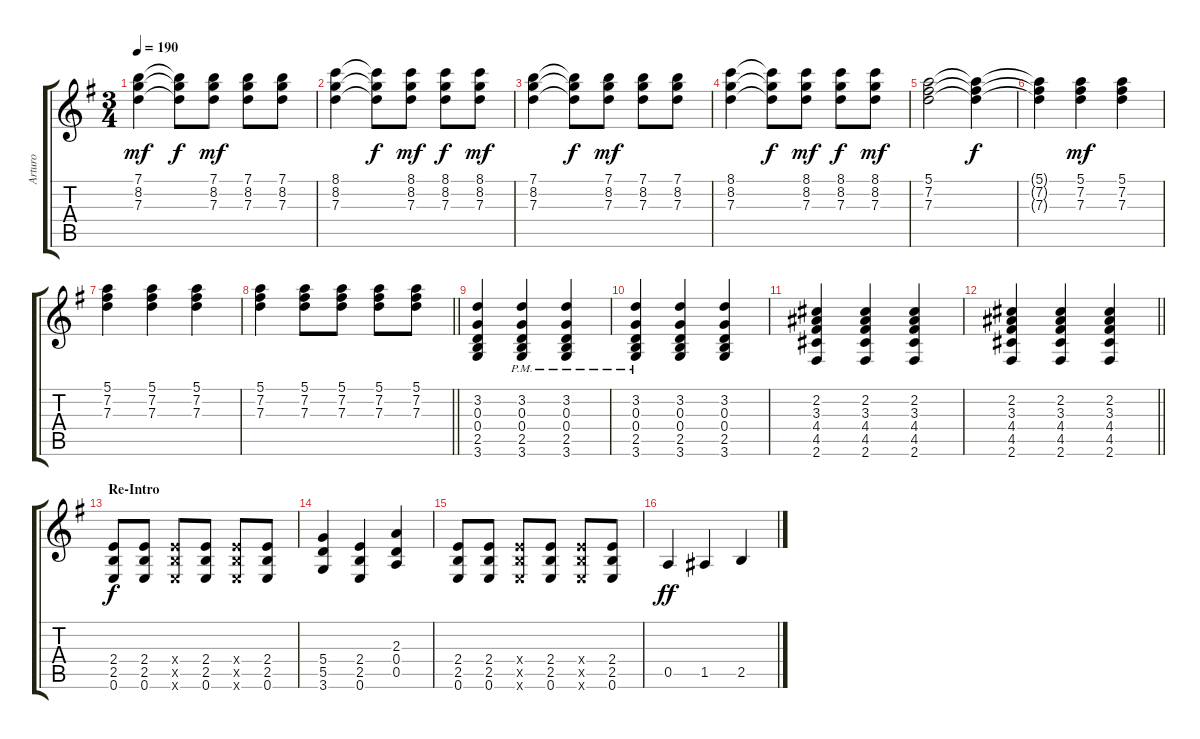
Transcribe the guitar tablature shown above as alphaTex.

\track ("Arturo" "Arturo") {instrument acousticguitarsteel}
\staff {score tabs}
\tuning (E4 B3 G3 D3 A2 E2) {hide}
\ts (3 4)
\tempo 190
\clef g2
\ks g
(7.1 8.2 7.3).4{dy mf} (7.1{t} 8.2{t} 7.3{t}).8{dy f} (7.1 8.2 7.3).8{dy mf} (7.1 8.2 7.3).8 (7.1 8.2 7.3).8 |
(8.1 8.2 7.3).4 (8.1{t} 8.2{t} 7.3{t}).8{dy f} (8.1 8.2 7.3).8{dy mf} (8.1 8.2 7.3).8{dy f} (8.1 8.2 7.3).8{dy mf} |
(7.1 8.2 7.3).4 (7.1{t} 8.2{t} 7.3{t}).8{dy f} (7.1 8.2 7.3).8{dy mf} (7.1 8.2 7.3).8 (7.1 8.2 7.3).8 |
(8.1 8.2 7.3).4 (8.1{t} 8.2{t} 7.3{t}).8{dy f} (8.1 8.2 7.3).8{dy mf} (8.1 8.2 7.3).8{dy f} (8.1 8.2 7.3).8{dy mf} |
(5.1 7.2 7.3).2 (5.1{t} 7.2{t} 7.3{t}).4{dy f} |
(5.1{t} 7.2{t} 7.3{t}).4 (5.1 7.2 7.3).4{dy mf} (5.1 7.2 7.3).4 |
(5.1 7.2 7.3).4 (5.1 7.2 7.3).4 (5.1 7.2 7.3).4 |
\barLineRight lightlight
(5.1 7.2 7.3).4 (5.1 7.2 7.3).8 (5.1 7.2 7.3).8 (5.1 7.2 7.3).8 (5.1 7.2 7.3).8 |
(3.2 0.3 0.4 2.5 3.6).4 (3.2{pm} 0.3{pm} 0.4{pm} 2.5{pm} 3.6{pm}).4 (3.2{pm} 0.3{pm} 0.4{pm} 2.5{pm} 3.6{pm}).4 |
(3.2{pm} 0.3{pm} 0.4{pm} 2.5{pm} 3.6{pm}).4 (3.2 0.3 0.4 2.5 3.6).4 (3.2 0.3 0.4 2.5 3.6).4 |
(2.2 3.3 4.4 4.5 2.6).4 (2.2 3.3 4.4 4.5 2.6).4 (2.2 3.3 4.4 4.5 2.6).4 |
\barLineRight lightlight
(2.2 3.3 4.4 4.5 2.6).4 (2.2 3.3 4.4 4.5 2.6).4 (2.2 3.3 4.4 4.5 2.6).4 |
\section ("" "Re-Intro")
(2.4 2.5 0.6).8{dy f} (2.4 2.5 0.6).8 (2.4{x} 2.5{x} 0.6{x}).8 (2.4 2.5 0.6).8 (2.4{x} 2.5{x} 0.6{x}).8 (2.4 2.5 0.6).8 |
(5.4 5.5 3.6).4 (2.4 2.5 0.6).4 (2.3 0.4 0.5).4 |
(2.4 2.5 0.6).8 (2.4 2.5 0.6).8 (2.4{x} 2.5{x} 0.6{x}).8 (2.4 2.5 0.6).8 (2.4{x} 2.5{x} 0.6{x}).8 (2.4 2.5 0.6).8 |
0.5.4{dy ff} 1.5.4 2.5.4
